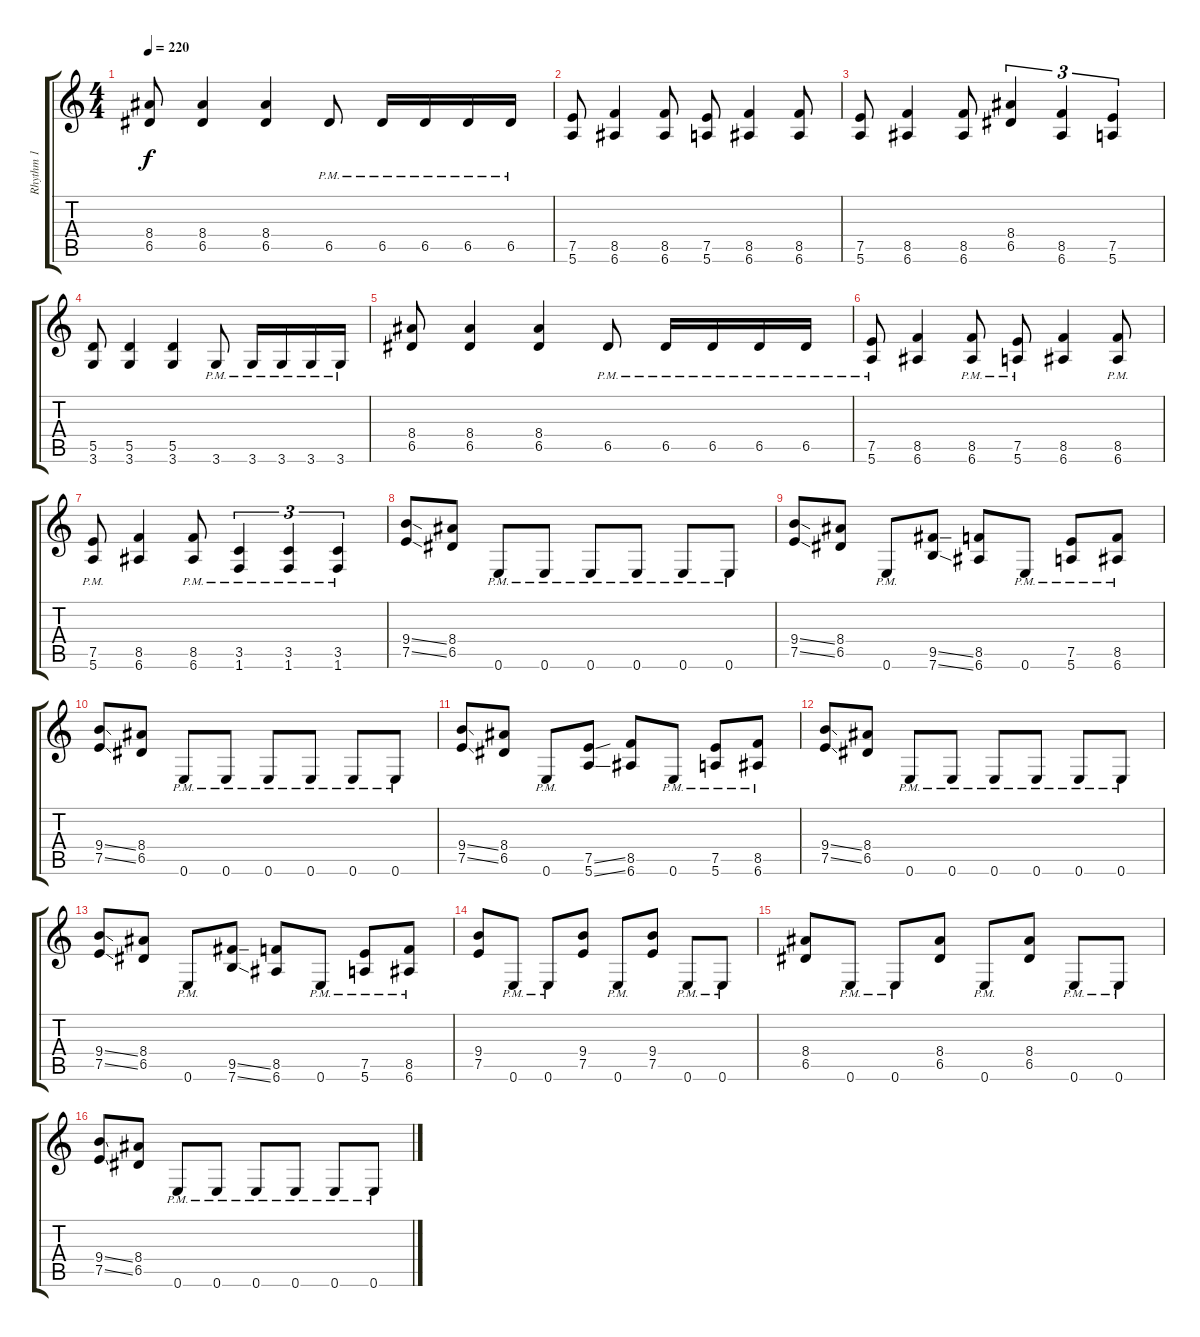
\track ("Rhythm 1" "Rhythm 1") {instrument distortionguitar}
\staff {score tabs}
\tuning (E4 B3 G3 D3 A2 E2) {hide}
\ts (4 4)
\tempo 220
\clef g2
\ks c
(8.4 6.5).8{dy f} (8.4 6.5).4 (8.4 6.5).4 6.5{pm}.8 6.5{pm}.16 6.5{pm}.16 6.5{pm}.16 6.5{pm}.16 |
(7.5 5.6).8 (8.5 6.6).4 (8.5 6.6).8 (7.5 5.6).8 (8.5 6.6).4 (8.5 6.6).8 |
(7.5 5.6).8 (8.5 6.6).4 (8.5 6.6).8 (8.4 6.5).4{tu (3 2)} (8.5 6.6).4{tu (3 2)} (7.5 5.6).4{tu (3 2)} |
(5.5 3.6).8 (5.5 3.6).4 (5.5 3.6).4 3.6{pm}.8 3.6{pm}.16 3.6{pm}.16 3.6{pm}.16 3.6{pm}.16 |
(8.4 6.5).8 (8.4 6.5).4 (8.4 6.5).4 6.5{pm}.8 6.5{pm}.16 6.5{pm}.16 6.5{pm}.16 6.5{pm}.16 |
(7.5{pm} 5.6{pm}).8 (8.5 6.6).4 (8.5{pm} 6.6{pm}).8 (7.5{pm} 5.6{pm}).8 (8.5 6.6).4 (8.5{pm} 6.6{pm}).8 |
(7.5{pm} 5.6{pm}).8 (8.5 6.6).4 (8.5{pm} 6.6{pm}).8 (3.5{pm} 1.6{pm}).4{tu (3 2)} (3.5{pm} 1.6{pm}).4{tu (3 2)} (3.5{pm} 1.6{pm}).4{tu (3 2)} |
(9.4{ss} 7.5{ss}).8 (8.4 6.5).8 0.6{pm}.8 0.6{pm}.8 0.6{pm}.8 0.6{pm}.8 0.6{pm}.8 0.6{pm}.8 |
(9.4{ss} 7.5{ss}).8 (8.4 6.5).8 0.6{pm}.8 (9.5{ss} 7.6{ss}).8 (8.5 6.6).8 0.6{pm}.8 (7.5{pm} 5.6{pm}).8 (8.5{pm} 6.6{pm}).8 |
(9.4{ss} 7.5{ss}).8 (8.4 6.5).8 0.6{pm}.8 0.6{pm}.8 0.6{pm}.8 0.6{pm}.8 0.6{pm}.8 0.6{pm}.8 |
(9.4{ss} 7.5{ss}).8 (8.4 6.5).8 0.6{pm}.8 (7.5{ss} 5.6{ss}).8 (8.5 6.6).8 0.6{pm}.8 (7.5{pm} 5.6{pm}).8 (8.5{pm} 6.6{pm}).8 |
(9.4{ss} 7.5{ss}).8 (8.4 6.5).8 0.6{pm}.8 0.6{pm}.8 0.6{pm}.8 0.6{pm}.8 0.6{pm}.8 0.6{pm}.8 |
(9.4{ss} 7.5{ss}).8 (8.4 6.5).8 0.6{pm}.8 (9.5{ss} 7.6{ss}).8 (8.5 6.6).8 0.6{pm}.8 (7.5{pm} 5.6{pm}).8 (8.5{pm} 6.6{pm}).8 |
(9.4 7.5).8 0.6{pm}.8 0.6{pm}.8 (9.4 7.5).8 0.6{pm}.8 (9.4 7.5).8 0.6{pm}.8 0.6{pm}.8 |
(8.4 6.5).8 0.6{pm}.8 0.6{pm}.8 (8.4 6.5).8 0.6{pm}.8 (8.4 6.5).8 0.6{pm}.8 0.6{pm}.8 |
(9.4{ss} 7.5{ss}).8 (8.4 6.5).8 0.6{pm}.8 0.6{pm}.8 0.6{pm}.8 0.6{pm}.8 0.6{pm}.8 0.6{pm}.8
